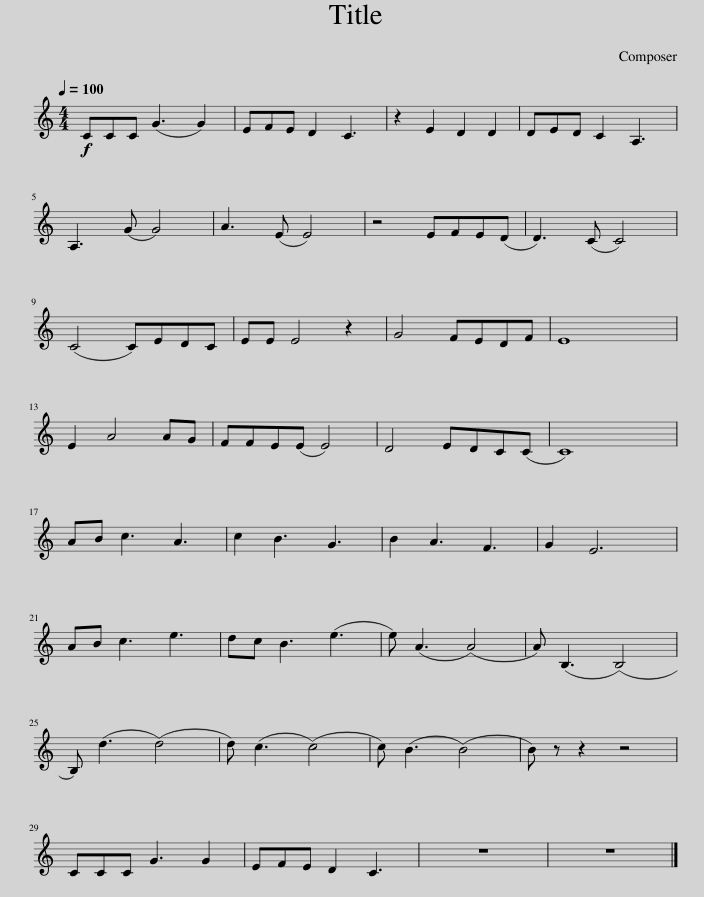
X:1
L:1/8
Q:1/4=100
M:4/4
I:linebreak $
K:C
V:1 treble
V:1
!f! CCC (G3 G2) | EFE D2 C3 | z2 E2 D2 D2 | DED C2 A,3 |$ A,3 (G G4) | %5
 A3 (E E4) | z4 EFE(D | D3) (C C4) |$ (C4 C)EDC | EE E4 z2 | %10
 G4 FEDF | E8 |$ E2 A4 AG | FFE(E E4) | D4 EDC(C | %15
 C8) |$ AB c3 A3 | c2 B3 G3 | B2 A3 F3 | G2 E6 |$ %20
 AB c3 e3 | dc B3 (e3 | e) (A3 (A4) | A) (B,3 (B,4) |$ B,) (d3 (d4) | %25
 d) (c3 (c4) | c) (B3 (B4) | B) z z2 z4 |$ CCC G3 G2 | EFE D2 C3 | %30
 z8 | z8 |] %32
